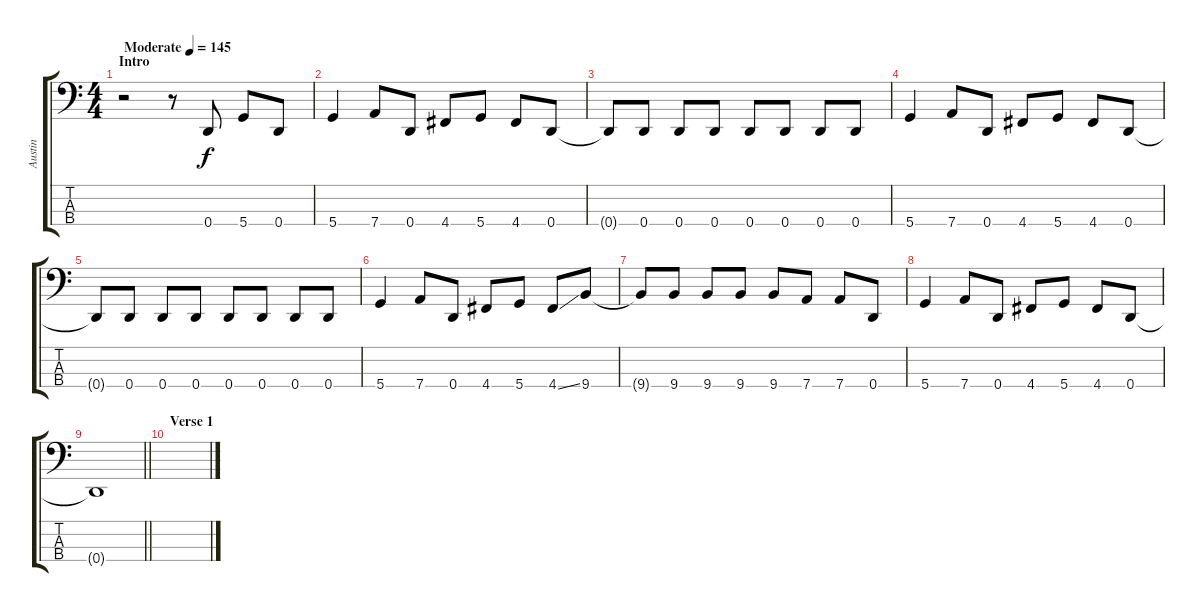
\track ("Austin" "Austin") {instrument electricbasspick}
\staff {score tabs}
\tuning (G2 D2 A1 D1) {hide}
\ts (4 4)
\section ("" "Intro")
\tempo (145 "Moderate")
\clef f4
\ks c
r.2{dy f instrument electricbasspick} r.8 0.4.8 5.4.8 0.4.8 |
5.4.4 7.4.8 0.4.8 4.4.8 5.4.8 4.4.8 0.4.8 |
0.4{t}.8 0.4.8 0.4.8 0.4.8 0.4.8 0.4.8 0.4.8 0.4.8 |
5.4.4 7.4.8 0.4.8 4.4.8 5.4.8 4.4.8 0.4.8 |
0.4{t}.8 0.4.8 0.4.8 0.4.8 0.4.8 0.4.8 0.4.8 0.4.8 |
5.4.4 7.4.8 0.4.8 4.4.8 5.4.8 4.4{ss}.8 9.4.8 |
9.4{t}.8 9.4.8 9.4.8 9.4.8 9.4.8 7.4.8 7.4.8 0.4.8 |
5.4.4 7.4.8 0.4.8 4.4.8 5.4.8 4.4.8 0.4.8 |
\barLineRight lightlight
0.4{t}.1 |
\section ("" "Verse 1")
